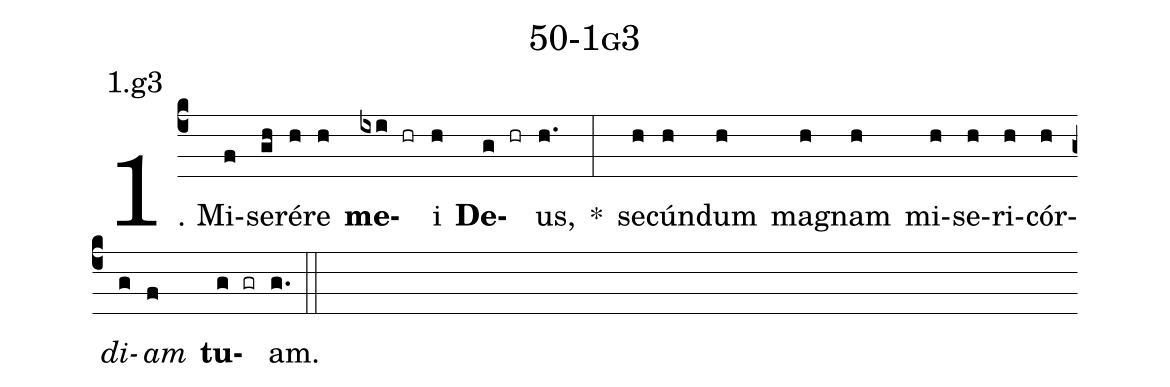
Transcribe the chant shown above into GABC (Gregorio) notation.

name: 50-1g3;
annotation: 1.g3;
%%
(c4)1. Mi(f)se(gh)ré(h)re(h) <b>me</b>(ixi hr)i(h) <b>De</b>(g hr)us,(h.) *(:) se(h)cún(h)dum(h) ma(h)gnam(h) mi(h)se(h)ri(h)cór(h)<i>di</i>(g)<i>am</i>(f) <b>tu</b>(g gr)am.(g.) (::)
